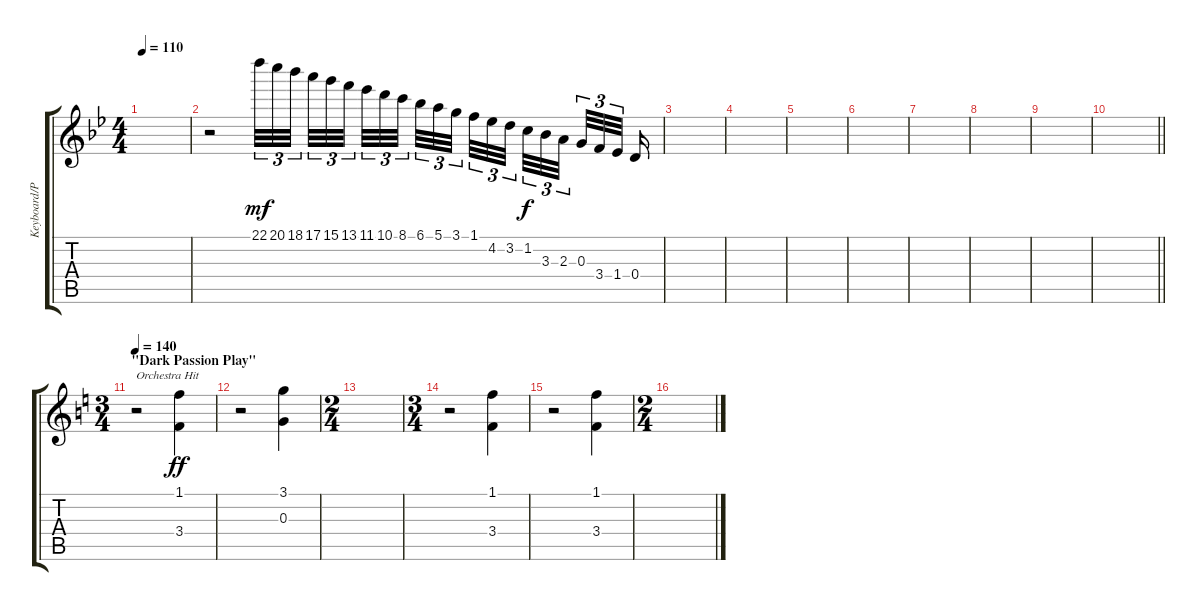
\track ("Keyboard/Piano" "Keyboard/P") {instrument acousticguitarsteel}
\staff {score tabs}
\tuning (E4 B3 G3 D3 A2 E2) {hide}
\ts (4 4)
\tempo 110
\clef g2
\ks gminor
|
r.2{instrument orchestralharp} 22.1.32{tu (3 2) dy mf} 20.1.32{tu (3 2)} 18.1.32{tu (3 2) beam splitsecondary} 17.1.32{tu (3 2)} 15.1.32{tu (3 2)} 13.1.32{tu (3 2) beam splitsecondary} 11.1.32{tu (3 2)} 10.1.32{tu (3 2)} 8.1.32{tu (3 2) beam splitsecondary} 6.1.32{tu (3 2)} 5.1.32{tu (3 2)} 3.1.32{tu (3 2)} 1.1.32{tu (3 2)} 4.2.32{tu (3 2)} 3.2.32{tu (3 2) beam splitsecondary} 1.2.32{tu (3 2) dy f} 3.3.32{tu (3 2)} 2.3.32{tu (3 2) beam splitsecondary} 0.3.32{tu (3 2)} 3.4.32{tu (3 2)} 1.4.32{tu (3 2) beam splitsecondary} 0.4.16 |
|
|
|
|
|
|
|
\barLineRight lightlight
|
\ts (3 4)
\section ("" "\"Dark Passion Play\"")
\tempo 140
\ks aminor
r.2{txt "Orchestra Hit" instrument orchestrahit} (1.1 3.4).4{dy ff} |
r.2 (3.1 0.3).4 |
\ts (2 4)
|
\ts (3 4)
r.2{instrument orchestrahit} (1.1 3.4).4 |
r.2 (1.1 3.4).4 |
\ts (2 4)
